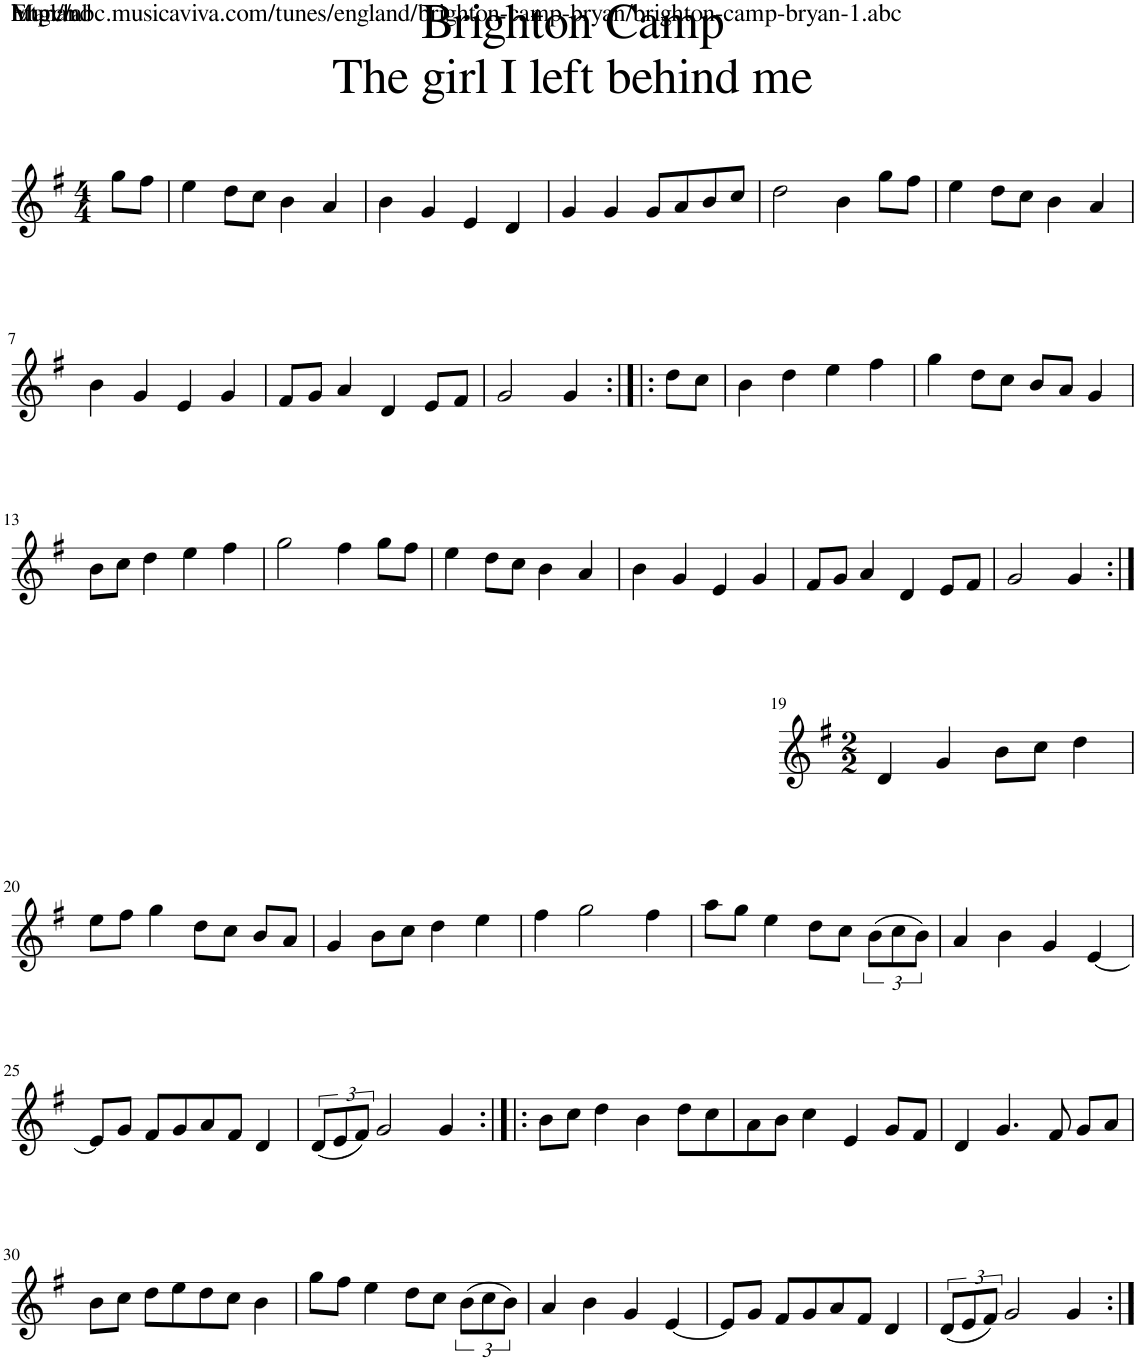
**kern
*part1
*staff1
*I"Piano
*I'Pno
*clefG2
*k[f#]
*M4/4
=1
8gg\L
8ff#\J
=2
4ee\
8dd\L
8cc\J
4b\
4a/
=3
4b\
4g/
4e/
4d/
=4
4g/
4g/
8g/L
8a/
8b/
8cc/J
=5
2dd\
4b\
8gg\L
8ff#\J
=6
4ee\
8dd\L
8cc\J
4b\
4a/
!!LO:LB:g=z
=7
4b\
4g/
4e/
4g/
=8
8f#/L
8g/J
4a/
4d/
8e/L
8f#/J
=9
2g/
4g/
=10:|!|:
8dd\L
8cc\J
=11
4b\
4dd\
4ee\
4ff#\
=12
4gg\
8dd\L
8cc\J
8b/L
8a/J
4g/
!!LO:LB:g=z
=13
8b\L
8cc\J
4dd\
4ee\
4ff#\
=14
2gg\
4ff#\
8gg\L
8ff#\J
=15
4ee\
8dd\L
8cc\J
4b\
4a/
=16
4b\
4g/
4e/
4g/
=17
8f#/L
8g/J
4a/
4d/
8e/L
8f#/J
=18
2g/
4g/
!!LO:LB:g=z
=19:|!
*M2/2
4d/
4g/
8b\L
8cc\J
4dd\
!!LO:LB:g=z
=20
8ee\L
8ff#\J
4gg\
8dd\L
8cc\J
8b/L
8a/J
=21
4g/
8b\L
8cc\J
4dd\
4ee\
=22
4ff#\
2gg\
4ff#\
=23
8aa\L
8gg\J
4ee\
8dd\L
8cc\J
(12b\L
12cc\
12b\J)
=24
4a/
4b\
4g/
[4e/
!!LO:LB:g=z
=25
8e/L]
8g/J
8f#/L
8g/
8a/
8f#/J
4d/
=26
(12d/L
12e/
12f#/J)
2g/
4g/
=27:|!|:
8b\L
8cc\J
4dd\
4b\
8dd\L
8cc\
=28
8a\
8b\J
4cc\
4e/
8g/L
8f#/J
=29
4d/
4.g/
8f#/
8g/L
8a/J
!!LO:LB:g=z
=30
8b\L
8cc\J
8dd\L
8ee\
8dd\
8cc\J
4b\
=31
8gg\L
8ff#\J
4ee\
8dd\L
8cc\J
(12b\L
12cc\
12b\J)
=32
4a/
4b\
4g/
[4e/
=33
8e/L]
8g/J
8f#/L
8g/
8a/
8f#/J
4d/
=34
(12d/L
12e/
12f#/J)
2g/
4g/
=:|!
*-
